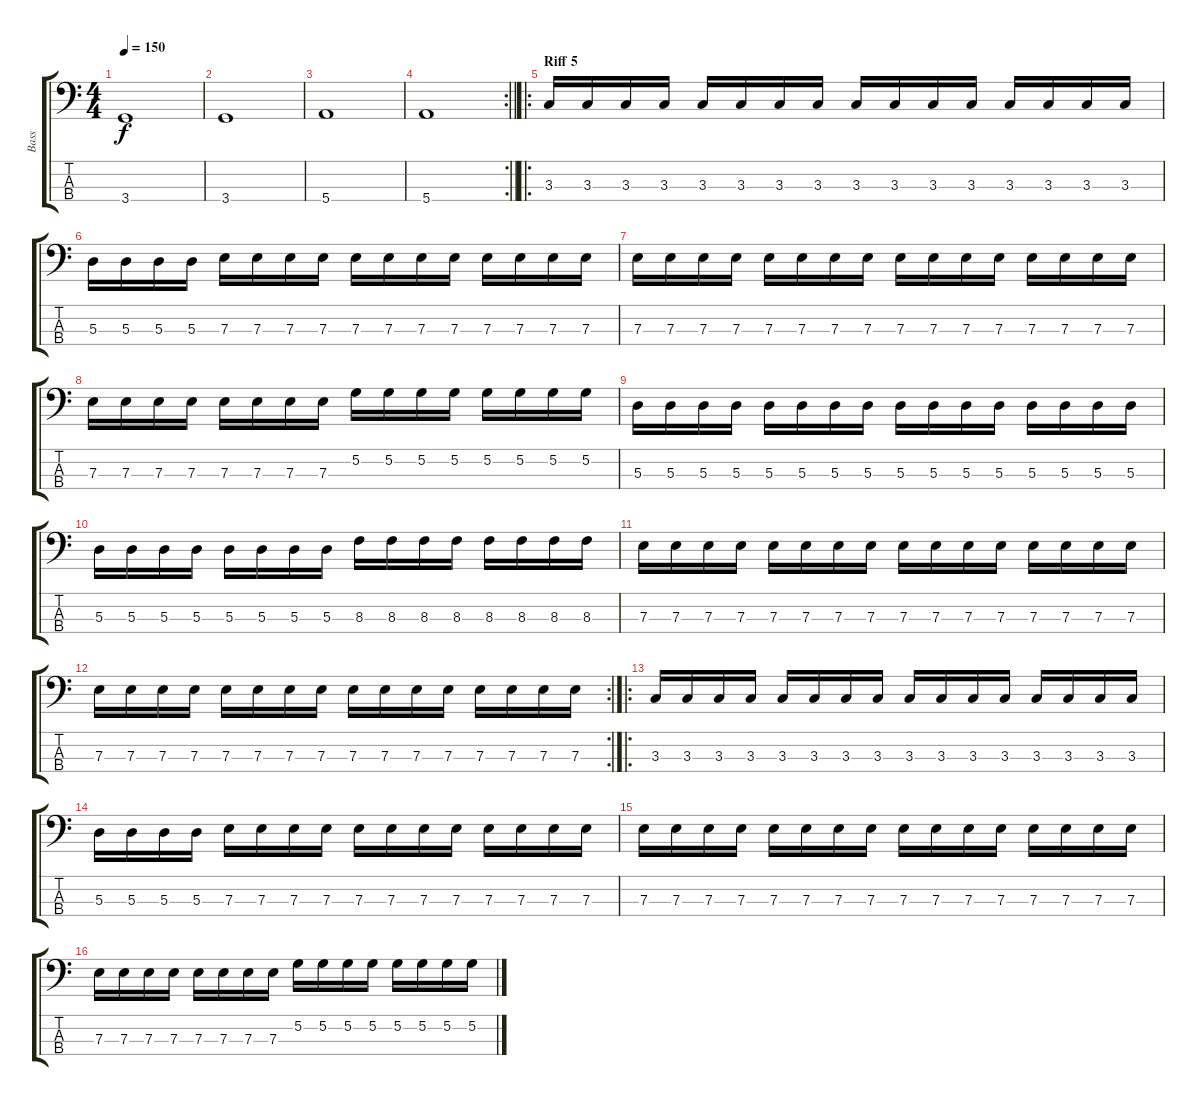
\track ("Bass" "Bass") {instrument electricbasspick}
\staff {score tabs}
\tuning (G2 D2 A1 E1) {hide}
\ts (4 4)
\tempo 150
\clef f4
\ks c
3.4.1{dy f} |
3.4.1 |
5.4.1 |
\rc 2
\barLineRight lightlight
5.4.1 |
\ro
\section ("" "Riff 5")
3.3.16 3.3.16 3.3.16 3.3.16 3.3.16 3.3.16 3.3.16 3.3.16 3.3.16 3.3.16 3.3.16 3.3.16 3.3.16 3.3.16 3.3.16 3.3.16 |
5.3.16 5.3.16 5.3.16 5.3.16 7.3.16 7.3.16 7.3.16 7.3.16 7.3.16 7.3.16 7.3.16 7.3.16 7.3.16 7.3.16 7.3.16 7.3.16 |
7.3.16 7.3.16 7.3.16 7.3.16 7.3.16 7.3.16 7.3.16 7.3.16 7.3.16 7.3.16 7.3.16 7.3.16 7.3.16 7.3.16 7.3.16 7.3.16 |
7.3.16 7.3.16 7.3.16 7.3.16 7.3.16 7.3.16 7.3.16 7.3.16 5.2.16 5.2.16 5.2.16 5.2.16 5.2.16 5.2.16 5.2.16 5.2.16 |
5.3.16 5.3.16 5.3.16 5.3.16 5.3.16 5.3.16 5.3.16 5.3.16 5.3.16 5.3.16 5.3.16 5.3.16 5.3.16 5.3.16 5.3.16 5.3.16 |
5.3.16 5.3.16 5.3.16 5.3.16 5.3.16 5.3.16 5.3.16 5.3.16 8.3.16 8.3.16 8.3.16 8.3.16 8.3.16 8.3.16 8.3.16 8.3.16 |
7.3.16 7.3.16 7.3.16 7.3.16 7.3.16 7.3.16 7.3.16 7.3.16 7.3.16 7.3.16 7.3.16 7.3.16 7.3.16 7.3.16 7.3.16 7.3.16 |
\rc 2
7.3.16 7.3.16 7.3.16 7.3.16 7.3.16 7.3.16 7.3.16 7.3.16 7.3.16 7.3.16 7.3.16 7.3.16 7.3.16 7.3.16 7.3.16 7.3.16 |
\ro
3.3.16 3.3.16 3.3.16 3.3.16 3.3.16 3.3.16 3.3.16 3.3.16 3.3.16 3.3.16 3.3.16 3.3.16 3.3.16 3.3.16 3.3.16 3.3.16 |
5.3.16 5.3.16 5.3.16 5.3.16 7.3.16 7.3.16 7.3.16 7.3.16 7.3.16 7.3.16 7.3.16 7.3.16 7.3.16 7.3.16 7.3.16 7.3.16 |
7.3.16 7.3.16 7.3.16 7.3.16 7.3.16 7.3.16 7.3.16 7.3.16 7.3.16 7.3.16 7.3.16 7.3.16 7.3.16 7.3.16 7.3.16 7.3.16 |
7.3.16 7.3.16 7.3.16 7.3.16 7.3.16 7.3.16 7.3.16 7.3.16 5.2.16 5.2.16 5.2.16 5.2.16 5.2.16 5.2.16 5.2.16 5.2.16
